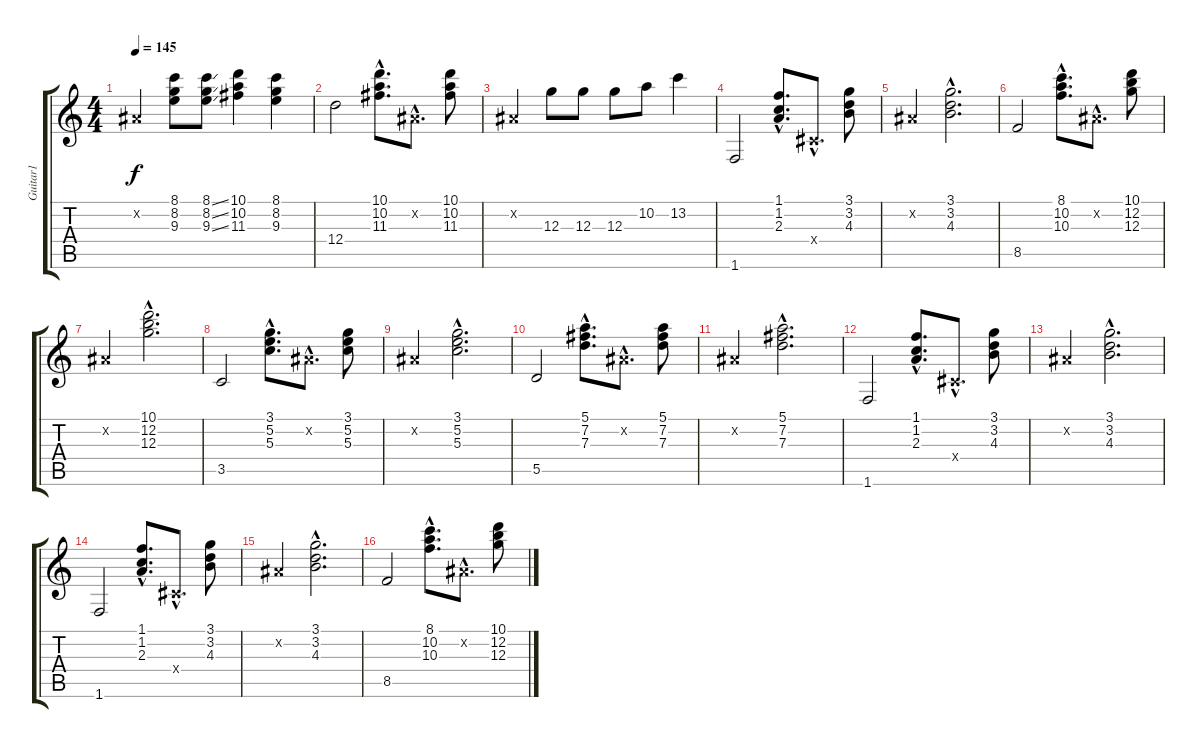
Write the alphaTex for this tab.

\track ("Guitar1" "Guitar1") {instrument distortionguitar}
\staff {score tabs}
\tuning (E4 B3 G3 D3 A2 E2) {hide}
\ts (4 4)
\tempo 145
\clef g2
\ks c
-1.2{x}.4{dy f} (8.1 8.2 9.3).8 (8.1{ss} 8.2{ss} 9.3{ss}).8 (10.1 10.2 11.3).4 (8.1 8.2 9.3).4 |
12.4.2 (10.1{hac} 10.2{hac} 11.3{hac}).8{d} -1.2{hac x}.8{d} (10.1 10.2 11.3).8 |
-1.2{x}.4 12.3.8 12.3.8 12.3.8 10.2.8 13.2.4 |
1.6.2 (1.1{hac} 1.2{hac} 2.3{hac}).8{d} -1.4{hac x}.8{d} (3.1 3.2 4.3).8 |
-1.2{x}.4 (3.1{hac} 3.2{hac} 4.3{hac}).2{d} |
8.5.2 (8.1{hac} 10.2{hac} 10.3{hac}).8{d} -1.2{hac x}.8{d} (10.1 12.2 12.3).8 |
-1.2{x}.4 (10.1{hac} 12.2{hac} 12.3{hac}).2{d} |
3.5.2 (3.1{hac} 5.2{hac} 5.3{hac}).8{d} -1.2{hac x}.8{d} (3.1 5.2 5.3).8 |
-1.2{x}.4 (3.1{hac} 5.2{hac} 5.3{hac}).2{d} |
5.5.2 (5.1{hac} 7.2{hac} 7.3{hac}).8{d} -1.2{hac x}.8{d} (5.1 7.2 7.3).8 |
-1.2{x}.4 (5.1{hac} 7.2{hac} 7.3{hac}).2{d} |
1.6.2 (1.1{hac} 1.2{hac} 2.3{hac}).8{d} -1.4{hac x}.8{d} (3.1 3.2 4.3).8 |
-1.2{x}.4 (3.1{hac} 3.2{hac} 4.3{hac}).2{d} |
1.6.2 (1.1{hac} 1.2{hac} 2.3{hac}).8{d} -1.4{hac x}.8{d} (3.1 3.2 4.3).8 |
-1.2{x}.4 (3.1{hac} 3.2{hac} 4.3{hac}).2{d} |
8.5.2 (8.1{hac} 10.2{hac} 10.3{hac}).8{d} -1.2{hac x}.8{d} (10.1 12.2 12.3).8
